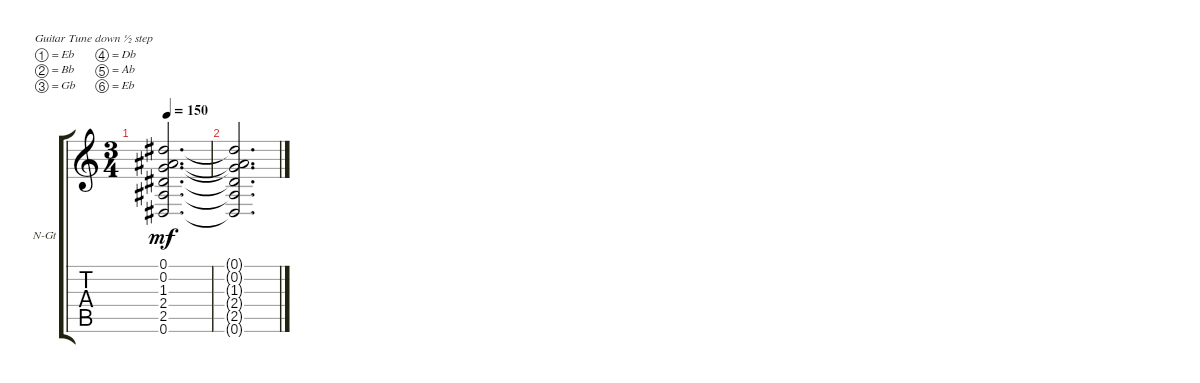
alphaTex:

\bracketExtendMode groupsimilarinstruments
\firstSystemTrackNameOrientation horizontal
\otherSystemsTrackNameOrientation horizontal
\track ("Nylon Guitar" "N-Gt") {instrument acousticguitarnylon}
\staff {score tabs}
\tuning (Eb4 Bb3 Gb3 Db3 Ab2 Eb2)
\ts (3 4)
\tempo 150
\clef g2
\ks c
(0.1{t} 0.2{t} 1.3{t} 2.4{t} 2.5{t} 0.6{t}).2{d dy mf} |
(0.6{t} 2.5{t} 2.4{t} 1.3{t} 0.2{t} 0.1{t}).2{d}
